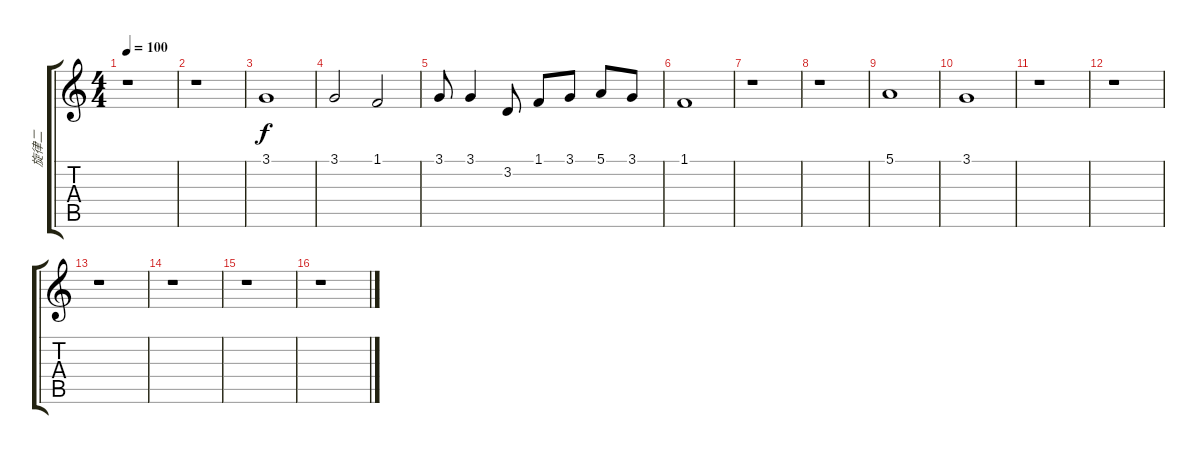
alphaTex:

\track ("旋律二" "旋律二") {instrument choiraahs}
\staff {score tabs}
\tuning (E4 B3 G3 D3 A2 E2) {hide}
\ts (4 4)
\tempo 100
\clef g2
\ks c
r.1{dy f} |
r.1 |
3.1.1 |
3.1.2 1.1.2 |
3.1.8 3.1.4 3.2.8 1.1.8 3.1.8 5.1.8 3.1.8 |
1.1.1 |
r.1 |
r.1 |
5.1.1 |
3.1.1 |
r.1 |
r.1 |
r.1 |
r.1 |
r.1 |
r.1
